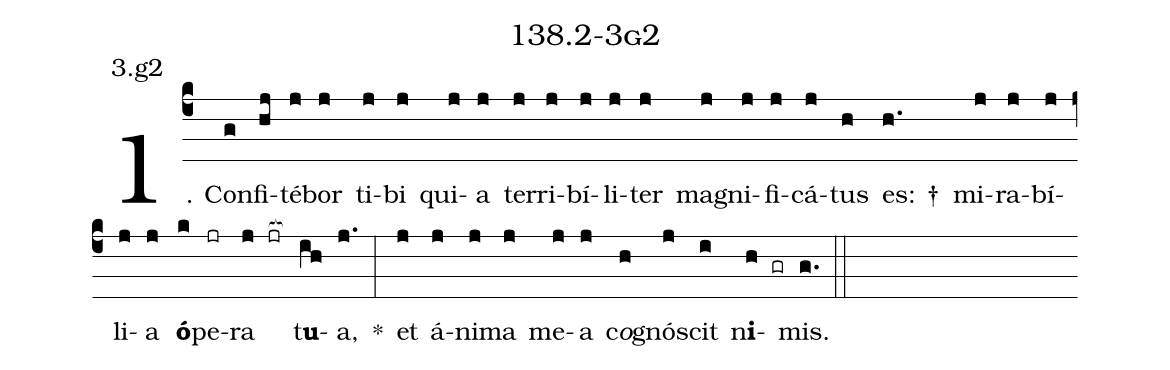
name: 138.2-3g2;
annotation: 3.g2;
%%
(c4)1. Con(g)fi(hj)té(j)bor(j) ti(j)bi(j) qui(j)a(j) ter(j)ri(j)bí(j)li(j)ter(j) ma(j)gni(j)fi(j)cá(j)tus(h) es: †(h.) mi(j)ra(j)bí(j)li(j)a(j) <b>ó</b>(k)pe(jr)ra(j jr[ocb:1{]) t<b>u</b>(ih[ocb:0}])a,(j.) *(:) et(j) á(j)ni(j)ma(j) me(j)a(j) c<i>o</i>(h)gnó(j)scit(i) n<b>i</b>(h gr)mis.(g.) (::)
